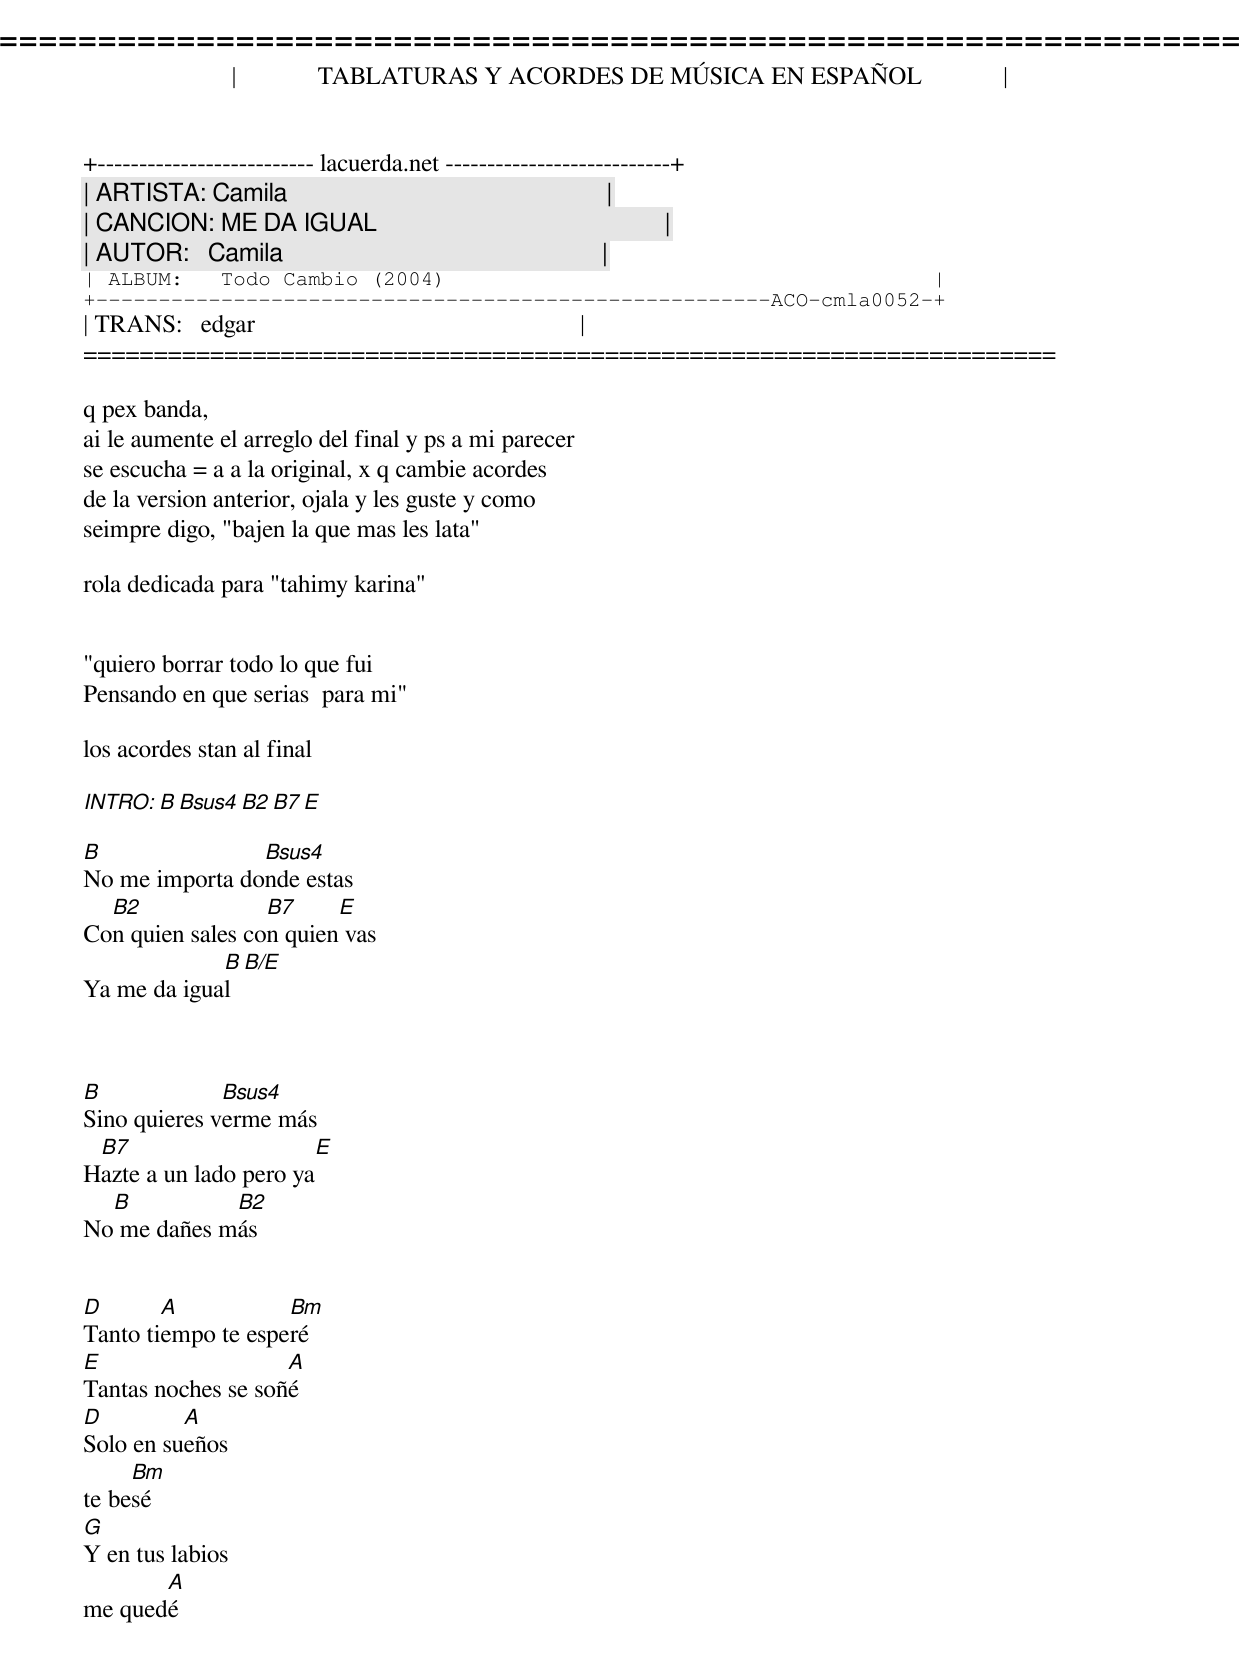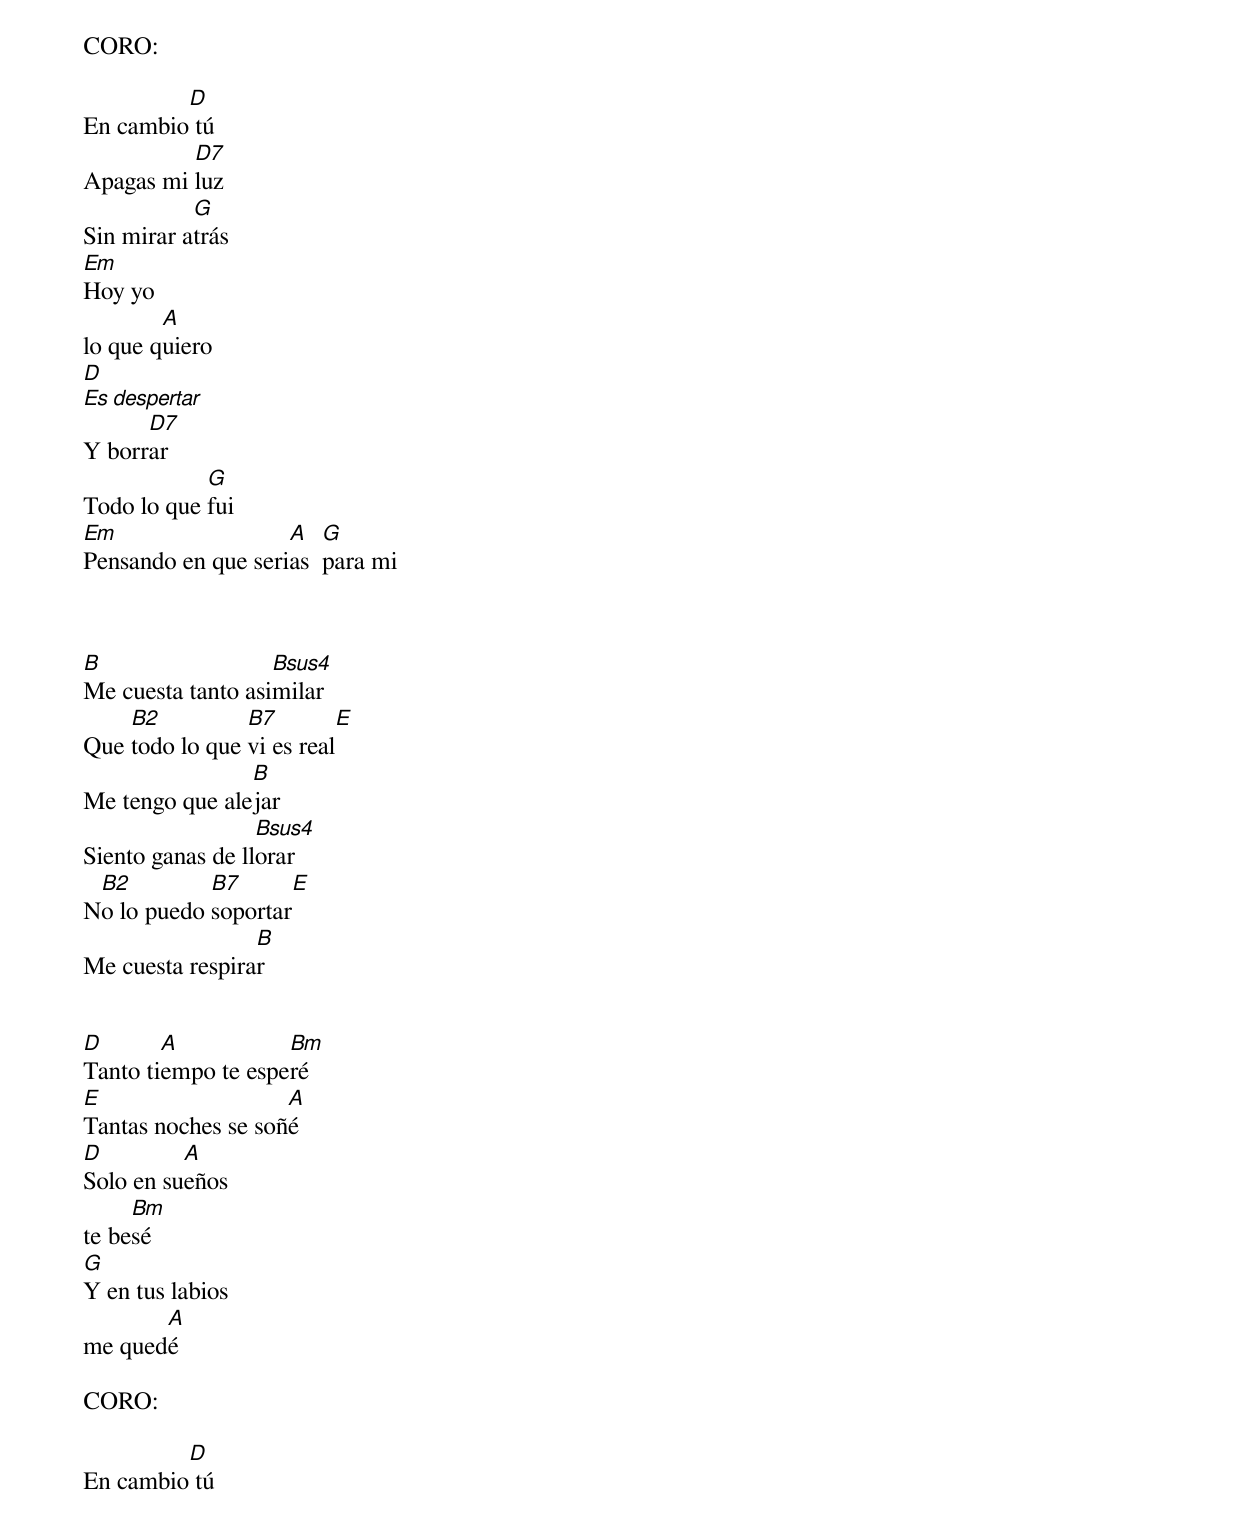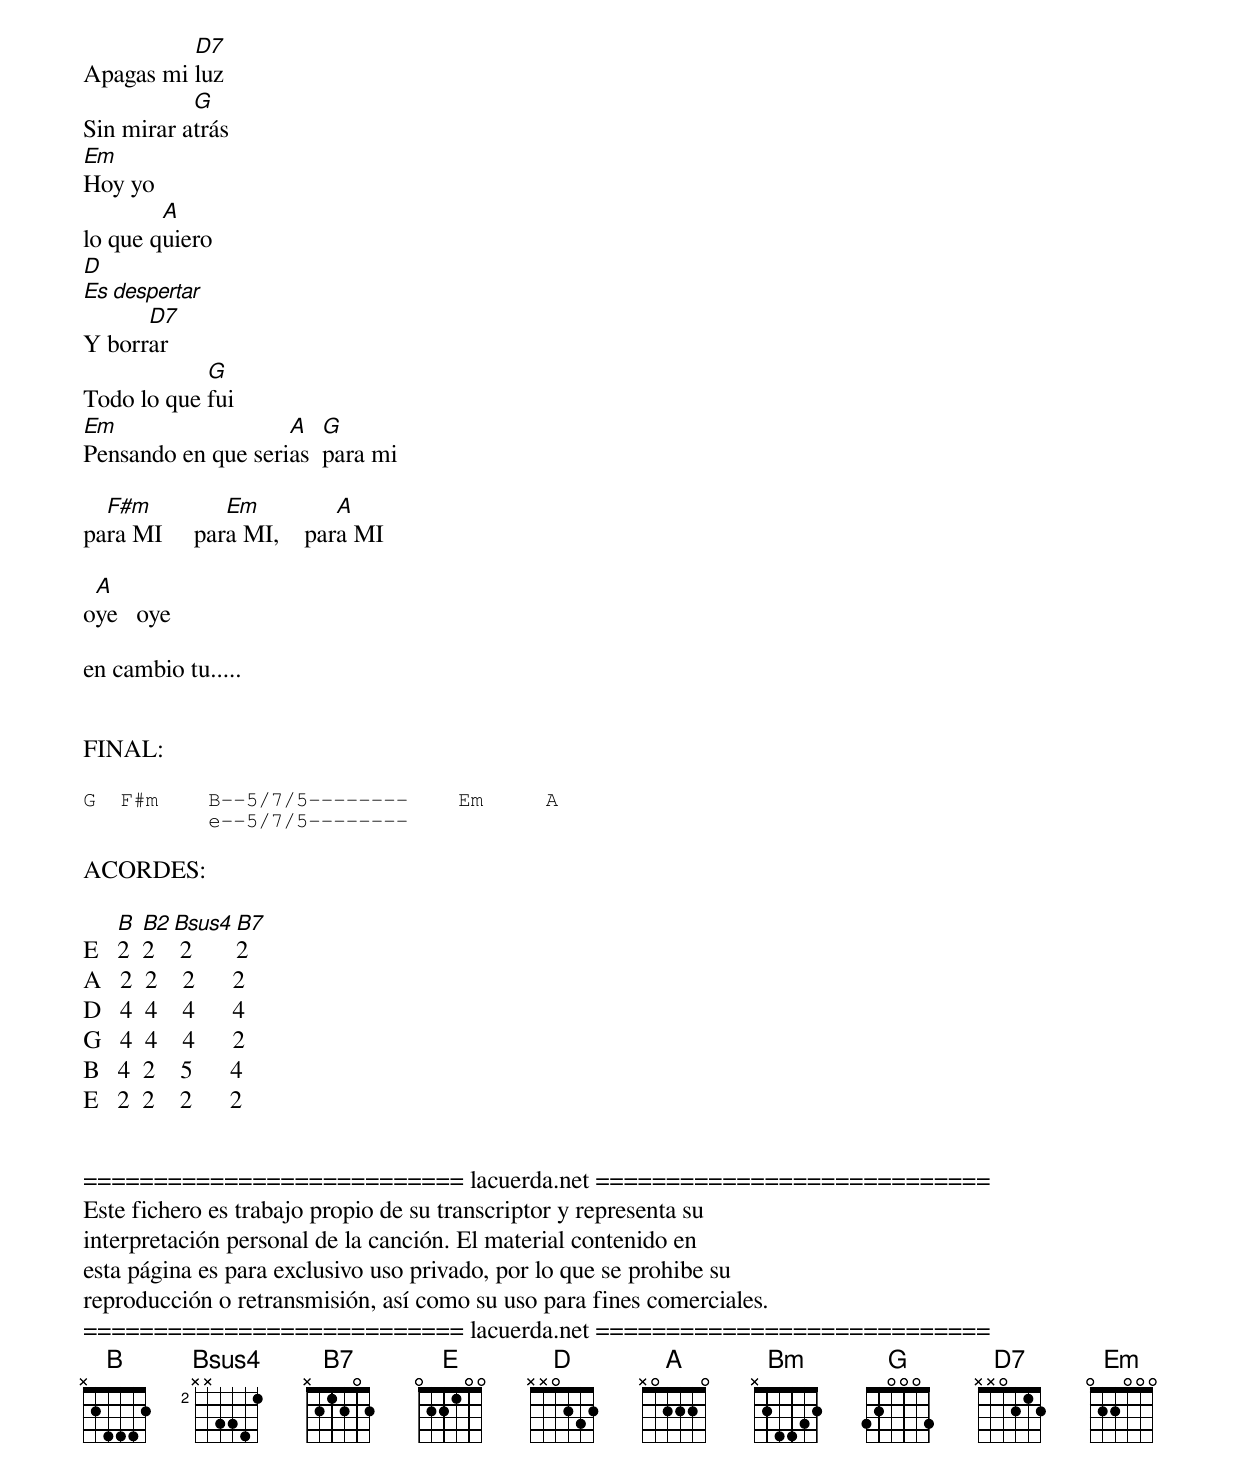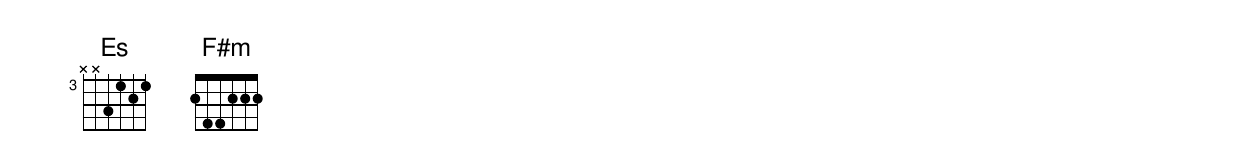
=====================================================================
|             TABLATURAS Y ACORDES DE MÚSICA EN ESPAÑOL             |
+-------------------------- lacuerda.net ---------------------------+
| ARTISTA: Camila                                                   |
| CANCION: ME DA IGUAL                                              |
| AUTOR:   Camila                                                   |
| ALBUM:   Todo Cambio (2004)                                       |
+------------------------------------------------------ACO-cmla0052-+
| TRANS:   edgar                                                    |
=====================================================================

q pex banda,
ai le aumente el arreglo del final y ps a mi parecer
se escucha = a a la original, x q cambie acordes
de la version anterior, ojala y les guste y como
seimpre digo, "bajen la que mas les lata"

rola dedicada para "tahimy karina"


"quiero borrar todo lo que fui
Pensando en que serias  para mi"

los acordes stan al final

INTRO: B  Bsus4  B2  B7  E

B               Bsus4
No me importa donde estas
  B2              B7     E
Con quien sales con quien vas
             B   B/E
Ya me da igual



B             Bsus4
Sino quieres verme más
 B7                     E
Hazte a un lado pero ya
  B          B2
No me dañes más


D       A           Bm
Tanto tiempo te esperé
E                   A
Tantas noches se soñé
D         A
Solo en sueños
     Bm
te besé
G
Y en tus labios
       A
me quedé

CORO:

         D
En cambio tú
          D7
Apagas mi luz
           G
Sin mirar atrás
Em
Hoy yo
        A
lo que quiero
          D
Es despertar
      D7
Y borrar
            G
Todo lo que fui
Em                  A   G
Pensando en que serias  para mi



B                  Bsus4
Me cuesta tanto asimilar
    B2          B7          E
Que todo lo que vi es real
                B
Me tengo que alejar
                  Bsus4
Siento ganas de llorar
 B2         B7      E
No lo puedo soportar
                 B
Me cuesta respirar


D       A           Bm
Tanto tiempo te esperé
E                   A
Tantas noches se soñé
D         A
Solo en sueños
     Bm
te besé
G
Y en tus labios
       A
me quedé

CORO:

         D
En cambio tú
          D7
Apagas mi luz
           G
Sin mirar atrás
Em
Hoy yo
        A
lo que quiero
          D
Es despertar
      D7
Y borrar
            G
Todo lo que fui
Em                  A   G
Pensando en que serias  para mi

  F#m          Em          A
para MI     para MI,    para MI

 A
oye   oye

en cambio tu.....


FINAL:

G  F#m    B--5/7/5--------    Em     A
          e--5/7/5--------

ACORDES:

    B  B2  Bsus4   B7
E   2  2    2      2
A   2  2    2      2
D   4  4    4      4
G   4  4    4      2
B   4  2    5      4
E   2  2    2      2


=========================== lacuerda.net ============================
Este fichero es trabajo propio de su transcriptor y representa su
interpretación personal de la canción. El material contenido en
esta página es para exclusivo uso privado, por lo que se prohibe su
reproducción o retransmisión, así como su uso para fines comerciales.
=========================== lacuerda.net ============================
